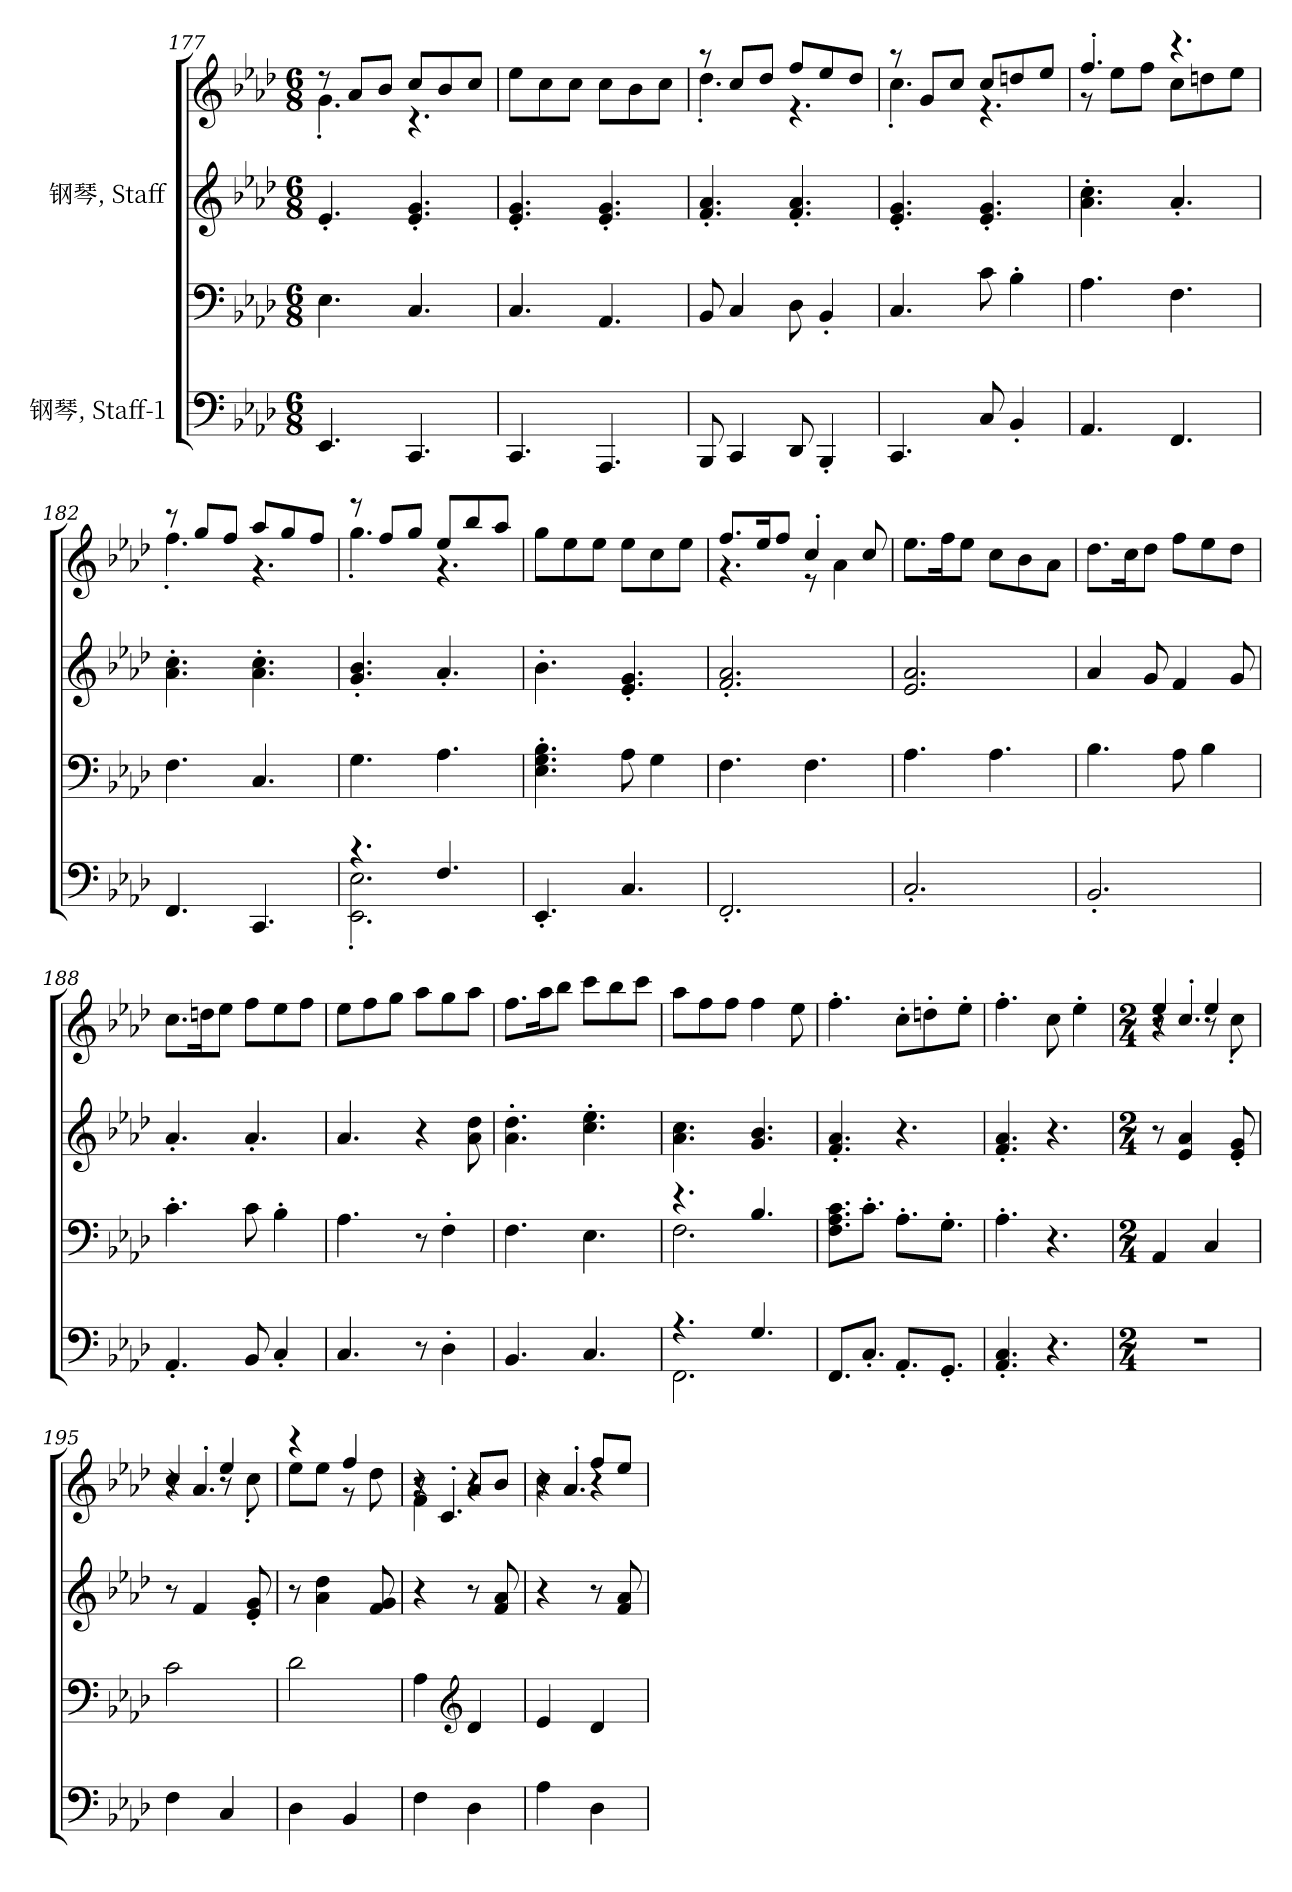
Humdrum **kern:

**kern	**kern	**kern	**kern
*part2	*part2	*part1	*part1
*staff4	*staff3	*staff2	*staff1
*I"钢琴, Staff-1	*	*I"钢琴, Staff	*
*clefF4	*clefF4	*clefG2	*clefG2
*k[b-e-a-d-]	*k[b-e-a-d-]	*k[b-e-a-d-]	*k[b-e-a-d-]
*M6/8	*M6/8	*M6/8	*M6/8
=177	=177	=177	=177
*	*	*	*^
4.EE-/	4.E-\	4.e-'/	8r	4.g'\
.	.	.	8a-/L	.
.	.	.	8b-/J	.
4.CC/	4.C/	4.e-/' 4.g/'	8cc/L	4.r
.	.	.	8b-/	.
.	.	.	8cc/J	.
*	*	*	*v	*v
=178	=178	=178	=178
4.CC/	4.C/	4.e-/' 4.g/'	8ee-\L
.	.	.	8cc\
.	.	.	8cc\J
4.AAA-/	4.AA-/	4.e-/' 4.g/'	8cc\L
.	.	.	8b-\
.	.	.	8cc\J
=179	=179	=179	=179
*	*	*	*^
8BBB-/	8BB-/	4.f/' 4.a-/'	8r	4.dd-'\
4CC/	4C/	.	8cc/L	.
.	.	.	8dd-/J	.
8DD-/	8D-\	4.f/' 4.a-/'	8ff/L	4.r
4BBB-'/	4BB-'/	.	8ee-/	.
.	.	.	8dd-/J	.
!!LO:LB:g=z	!!
=180	=180	=180	=180	=180
4.CC/	4.C/	4.e-/' 4.g/'	8r	4.cc'\
.	.	.	8g/L	.
.	.	.	8cc/J	.
8C/	8c\	4.e-/' 4.g/'	8cc/L	4.r
4BB-'/	4B-'\	.	8ddn/	.
.	.	.	8ee-/J	.
=181	=181	=181	=181	=181
4.AA-/	4.A-\	4.a-\' 4.cc\'	4.ff'/	8r
.	.	.	.	8ee-\L
.	.	.	.	8ff\J
4.FF/	4.F\	4.a-'/	4.r	8cc\L
.	.	.	.	8ddn\
.	.	.	.	8ee-\J
=182	=182	=182	=182	=182
4.FF/	4.F\	4.a-\' 4.cc\'	8r	4.ff'\
.	.	.	8gg/L	.
.	.	.	8ff/J	.
4.CC/	4.C/	4.a-\' 4.cc\'	8aa-/L	4.r
.	.	.	8gg/	.
.	.	.	8ff/J	.
=183	=183	=183	=183	=183
*^	*	*	*	*
4.r	2.EE-\' 2.E-\'	4.G\	4.g/' 4.b-/'	8r	4.gg'\
.	.	.	.	8ff/L	.
.	.	.	.	8gg/J	.
4.F/	.	4.A-\	4.a-'/	8ee-/L	4.r
.	.	.	.	8bb-/	.
.	.	.	.	8aa-/J	.
*v	*v	*	*	*v	*v
=184	=184	=184	=184
4.EE-'/	4.E-\' 4.G\' 4.B-\'	4.b-'\	8gg\L
.	.	.	8ee-\
.	.	.	8ee-\J
4.C/	8A-\	4.e-/' 4.g/'	8ee-\L
.	4G\	.	8cc\
.	.	.	8ee-\J
!!LO:LB:g=z
=185	=185	=185	=185
*	*	*	*^
2.FF'/	4.F\	2.f/' 2.a-/'	8.ff/L	4.r
.	.	.	16ee-/K	.
.	.	.	8ff/J	.
.	4.F\	.	4cc'/	8r
.	.	.	.	4a-\
.	.	.	8cc/	.
*	*	*	*v	*v
=186	=186	=186	=186
2.C'/	4.A-\	2.e-/ 2.a-/	8.ee-\L
.	.	.	16ff\K
.	.	.	8ee-\J
.	4.A-\	.	8cc\L
.	.	.	8b-\
.	.	.	8a-\J
=187	=187	=187	=187
2.BB-'/	4.B-\	4a-/	8.dd-\L
.	.	.	16cc\K
.	.	8g/	8dd-\J
.	8A-\	4f/	8ff\L
.	4B-\	.	8ee-\
.	.	8g/	8dd-\J
=188	=188	=188	=188
4.AA-'/	4.c'\	4.a-'/	8.cc\L
.	.	.	16ddn\K
.	.	.	8ee-\J
8BB-/	8c\	4.a-'/	8ff\L
4C'/	4B-'\	.	8ee-\
.	.	.	8ff\J
=189	=189	=189	=189
4.C/	4.A-\	4.a-/	8ee-\L
.	.	.	8ff\
.	.	.	8gg\J
8r	8r	4r	8aa-\L
4D-'\	4F'\	.	8gg\
.	.	8a-\ 8dd-\	8aa-\J
!!LO:PB:g=z
=190	=190	=190	=190
4.BB-/	4.F\	4.a-\' 4.dd-\'	8.ff\L
.	.	.	16aa-\K
.	.	.	8bb-\J
4.C/	4.E-\	4.cc\' 4.ee-\'	8ccc\L
.	.	.	8bb-\
.	.	.	8ccc\J
=191	=191	=191	=191
*^	*^	*	*
4.r	2.FF\	4.r	2.F\	4.a-\ 4.cc\	8aa-\L
.	.	.	.	.	8ff\
.	.	.	.	.	8ff\J
4.G/	.	4.B-/	.	4.g/ 4.b-/	4ff\
.	.	.	.	.	8ee-\
*v	*v	*	*	*	*
*	*v	*v	*	*
=192	=192	=192	=192
8.FF/L	8.F\ 8.A-\ 8.c\L	4.f/' 4.a-/'	4.ff'\
8.C'/J	8.c'\J	.	.
8.AA-'/L	8.A-'\L	4.r	8cc'\L
.	.	.	8ddn'\
8.GG'/J	8.G'\J	.	.
.	.	.	8ee-'\J
=193	=193	=193	=193
4.AA-/' 4.C/'	4.A-'\	4.f/' 4.a-/'	4.ff'\
4.r	4.r	4.r	8cc\
.	.	.	4ee-'\
=194	=194	=194	=194
*M2/4	*M2/4	*M2/4	*M2/4
*	*	*	*MM120
*	*	*	*^
*	*	*	*	*^
2r	4AA-/	8r	4ee-/	4r	8r
.	.	4e-/ 4a-/	.	.	4.cc'/
.	4C/	.	4ee-/	8r	.
.	.	8e-/' 8g/'	.	8cc'\	.
=195	=195	=195	=195	=195	=195
4F\	2c\	8r	4cc/	4r	8r
.	.	4f/	.	.	4.a-'/
4C/	.	.	4ee-/	8r	.
.	.	8e-/' 8g/'	.	8cc'\	.
*	*	*	*	*v	*v
!!LO:LB:g=z
=196	=196	=196	=196	=196
4D-\	2d-\	8r	4r	8ee-\L
.	.	4a-\ 4dd-\	.	8ee-\J
4BB-/	.	.	4ff/	8r
.	.	8f/ 8g/	.	8dd-\
=197	=197	=197	=197	=197
*	*	*	*	*^
4F\	4A-\	4r	4r	4f\	8r
.	.	.	.	.	4.c'/
*	*clefG2	*	*	*	*
4D-\	4d-/	8r	8a-/L	4r	.
.	.	8f/ 8a-/	8b-/J	.	.
=198	=198	=198	=198	=198	=198
4A-\	4e-/	4r	4r	4cc\	8r
.	.	.	.	.	4.a-'/
4D-\	4d-/	8r	8ff/L	4r	.
.	.	8f/ 8a-/	8ee-/J	.	.
*	*	*	*v	*v	*v
=	=	=	=
*-	*-	*-	*-
